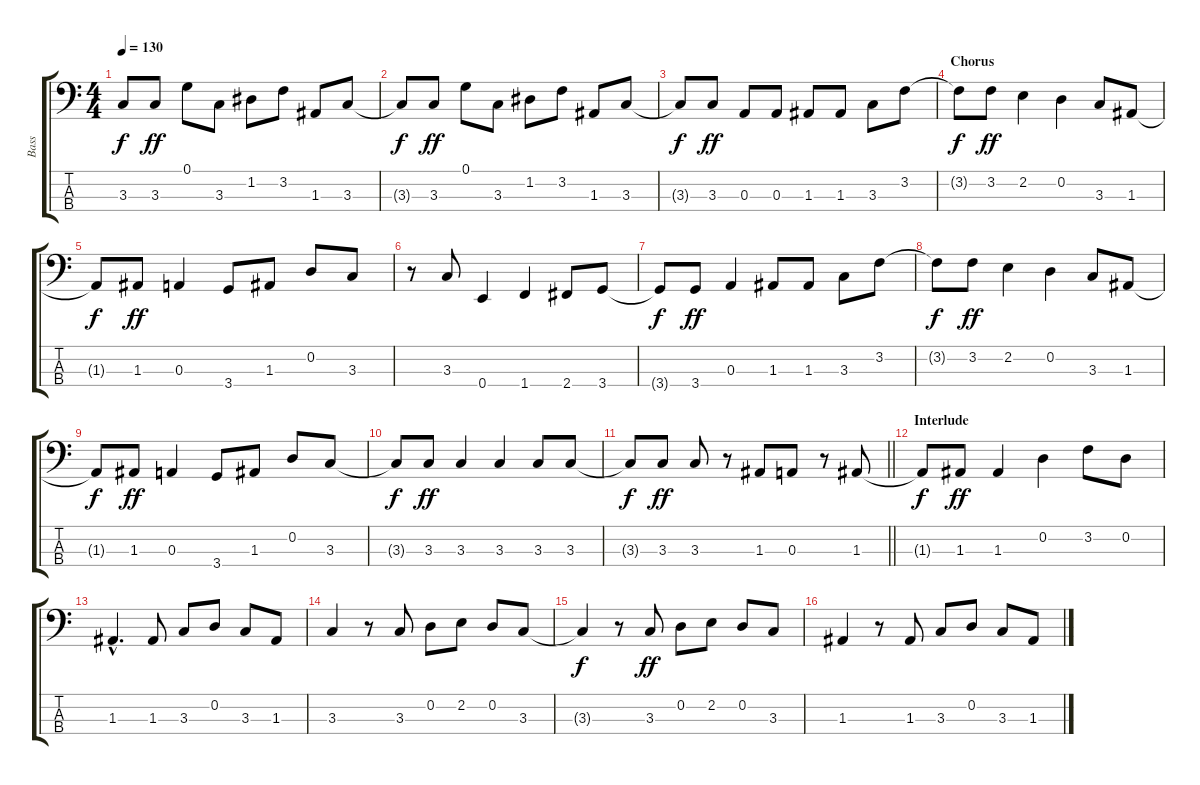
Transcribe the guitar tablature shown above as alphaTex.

\track ("Bass" "Bass") {instrument slapbass2}
\staff {score tabs}
\tuning (G2 D2 A1 E1) {hide}
\ts (4 4)
\tempo 130
\clef f4
\ks c
3.3{t}.8{dy f} 3.3.8{dy ff} 0.1.8 3.3.8 1.2.8 3.2.8 1.3.8 3.3.8 |
3.3{t}.8{dy f} 3.3.8{dy ff} 0.1.8 3.3.8 1.2.8 3.2.8 1.3.8 3.3.8 |
3.3{t}.8{dy f} 3.3.8{dy ff} 0.3.8 0.3.8 1.3.8 1.3.8 3.3.8 3.2.8 |
\section ("" "Chorus")
3.2{t}.8{dy f} 3.2.8{dy ff} 2.2.4 0.2.4 3.3.8 1.3.8 |
1.3{t}.8{dy f} 1.3.8{dy ff} 0.3.4 3.4.8 1.3.8 0.2.8 3.3.8 |
r.8 3.3.8 0.4.4 1.4.4 2.4.8 3.4.8 |
3.4{t}.8{dy f} 3.4.8{dy ff} 0.3.4 1.3.8 1.3.8 3.3.8 3.2.8 |
3.2{t}.8{dy f} 3.2.8{dy ff} 2.2.4 0.2.4 3.3.8 1.3.8 |
1.3{t}.8{dy f} 1.3.8{dy ff} 0.3.4 3.4.8 1.3.8 0.2.8 3.3.8 |
3.3{t}.8{dy f} 3.3.8{dy ff} 3.3.4 3.3.4 3.3.8 3.3.8 |
\barLineRight lightlight
3.3{t}.8{dy f} 3.3.8{dy ff} 3.3.8 r.8 1.3.8 0.3.8 r.8 1.3.8 |
\section ("" "Interlude")
1.3{t}.8{dy f} 1.3.8{dy ff} 1.3.4 0.2.4 3.2.8 0.2.8 |
1.3{hac}.4{d} 1.3.8 3.3.8 0.2.8 3.3.8 1.3.8 |
3.3.4 r.8 3.3.8 0.2.8 2.2.8 0.2.8 3.3.8 |
3.3{t}.4{dy f} r.8 3.3.8{dy ff} 0.2.8 2.2.8 0.2.8 3.3.8 |
1.3.4 r.8 1.3.8 3.3.8 0.2.8 3.3.8 1.3.8
